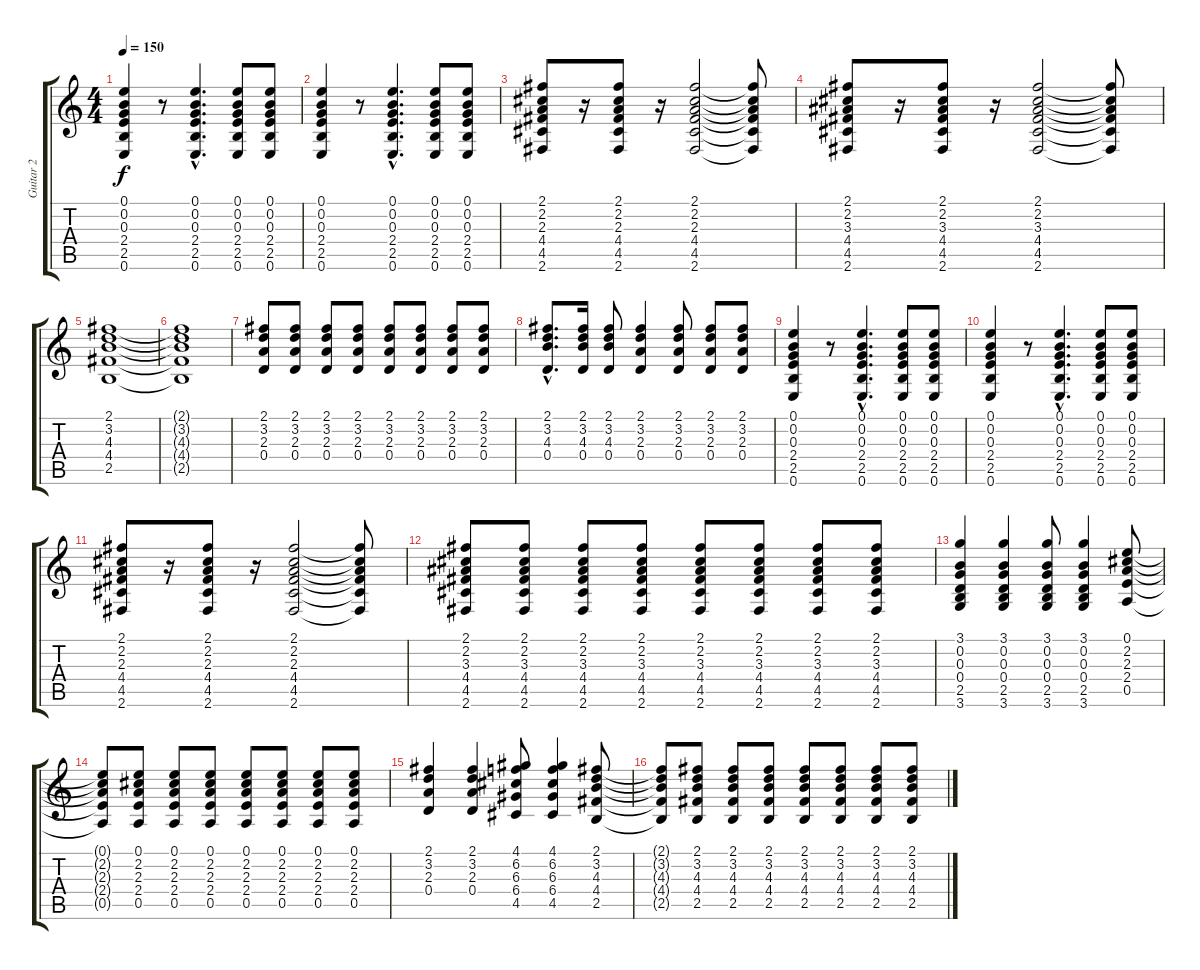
\track ("Guitar 2" "Guitar 2") {instrument overdrivenguitar}
\staff {score tabs}
\tuning (E4 B3 G3 D3 A2 E2) {hide}
\ts (4 4)
\tempo 150
\clef g2
\ks c
(0.1 0.2 0.3 2.4 2.5 0.6).4{dy f} r.8 (0.1{hac} 0.2{hac} 0.3{hac} 2.4{hac} 2.5{hac} 0.6{hac}).4{d} (0.1 0.2 0.3 2.4 2.5 0.6).8 (0.1 0.2 0.3 2.4 2.5 0.6).8 |
(0.1 0.2 0.3 2.4 2.5 0.6).4 r.8 (0.1{hac} 0.2{hac} 0.3{hac} 2.4{hac} 2.5{hac} 0.6{hac}).4{d} (0.1 0.2 0.3 2.4 2.5 0.6).8 (0.1 0.2 0.3 2.4 2.5 0.6).8 |
(2.1 2.2 2.3 4.4 4.5 2.6).8 r.16 (2.1 2.2 2.3 4.4 4.5 2.6).8 r.16 (2.1 2.2 2.3 4.4 4.5 2.6).2 (2.1{t} 2.2{t} 2.3{t} 4.4{t} 4.5{t} 2.6{t}).8 |
(2.1 2.2 3.3 4.4 4.5 2.6).8 r.16 (2.1 2.2 3.3 4.4 4.5 2.6).8 r.16 (2.1 2.2 3.3 4.4 4.5 2.6).2 (2.1{t} 2.2{t} 3.3{t} 4.4{t} 4.5{t} 2.6{t}).8 |
(2.1 3.2 4.3 4.4 2.5).1 |
(2.1{t} 3.2{t} 4.3{t} 4.4{t} 2.5{t}).1 |
(2.1 3.2 2.3 0.4).8 (2.1 3.2 2.3 0.4).8 (2.1 3.2 2.3 0.4).8 (2.1 3.2 2.3 0.4).8 (2.1 3.2 2.3 0.4).8 (2.1 3.2 2.3 0.4).8 (2.1 3.2 2.3 0.4).8 (2.1 3.2 2.3 0.4).8 |
(2.1{hac} 3.2{hac} 4.3{hac} 0.4{hac}).8{d} (2.1 3.2 4.3 0.4).16 (2.1 3.2 4.3 0.4).8 (2.1 3.2 2.3 0.4).4 (2.1 3.2 2.3 0.4).8 (2.1 3.2 2.3 0.4).8 (2.1 3.2 2.3 0.4).8 |
(0.1 0.2 0.3 2.4 2.5 0.6).4 r.8 (0.1{hac} 0.2{hac} 0.3{hac} 2.4{hac} 2.5{hac} 0.6{hac}).4{d} (0.1 0.2 0.3 2.4 2.5 0.6).8 (0.1 0.2 0.3 2.4 2.5 0.6).8 |
(0.1 0.2 0.3 2.4 2.5 0.6).4 r.8 (0.1{hac} 0.2{hac} 0.3{hac} 2.4{hac} 2.5{hac} 0.6{hac}).4{d} (0.1 0.2 0.3 2.4 2.5 0.6).8 (0.1 0.2 0.3 2.4 2.5 0.6).8 |
(2.1 2.2 2.3 4.4 4.5 2.6).8 r.16 (2.1 2.2 2.3 4.4 4.5 2.6).8 r.16 (2.1 2.2 2.3 4.4 4.5 2.6).2 (2.1{t} 2.2{t} 2.3{t} 4.4{t} 4.5{t} 2.6{t}).8 |
(2.1 2.2 3.3 4.4 4.5 2.6).8{volume 11} (2.1 2.2 3.3 4.4 4.5 2.6).8 (2.1 2.2 3.3 4.4 4.5 2.6).8 (2.1 2.2 3.3 4.4 4.5 2.6).8 (2.1 2.2 3.3 4.4 4.5 2.6).8 (2.1 2.2 3.3 4.4 4.5 2.6).8 (2.1 2.2 3.3 4.4 4.5 2.6).8 (2.1 2.2 3.3 4.4 4.5 2.6).8 |
(3.1 0.2 0.3 0.4 2.5 3.6).4{balance 2} (3.1 0.2 0.3 0.4 2.5 3.6).4 (3.1 0.2 0.3 0.4 2.5 3.6).8 (3.1 0.2 0.3 0.4 2.5 3.6).4 (0.1 2.2 2.3 2.4 0.5).8 |
(0.1{t} 2.2{t} 2.3{t} 2.4{t} 0.5{t}).8 (0.1 2.2 2.3 2.4 0.5).8 (0.1 2.2 2.3 2.4 0.5).8 (0.1 2.2 2.3 2.4 0.5).8 (0.1 2.2 2.3 2.4 0.5).8 (0.1 2.2 2.3 2.4 0.5).8 (0.1 2.2 2.3 2.4 0.5).8 (0.1 2.2 2.3 2.4 0.5).8 |
(2.1 3.2 2.3 0.4).4 (2.1 3.2 2.3 0.4).4 (4.1 6.2 6.3 6.4 4.5).8 (4.1 6.2 6.3 6.4 4.5).4 (2.1 3.2 4.3 4.4 2.5).8 |
(2.1{t} 3.2{t} 4.3{t} 4.4{t} 2.5{t}).8 (2.1 3.2 4.3 4.4 2.5).8 (2.1 3.2 4.3 4.4 2.5).8 (2.1 3.2 4.3 4.4 2.5).8 (2.1 3.2 4.3 4.4 2.5).8 (2.1 3.2 4.3 4.4 2.5).8 (2.1 3.2 4.3 4.4 2.5).8 (2.1 3.2 4.3 4.4 2.5).8
